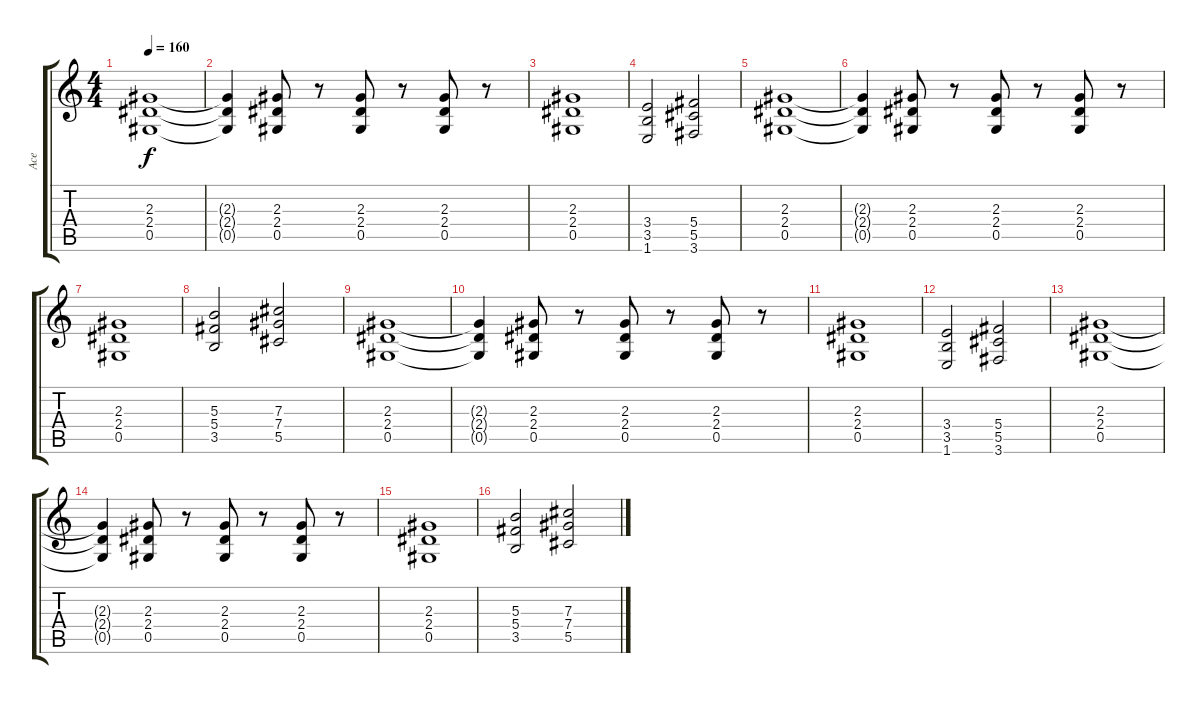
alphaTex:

\track ("Ace" "Ace") {instrument distortionguitar}
\staff {score tabs}
\tuning (Eb4 Bb3 Gb3 Db3 Ab2 Eb2) {hide}
\ts (4 4)
\tempo 160
\clef g2
\ks c
(2.3 2.4 0.5).1{dy f} |
(2.3{t} 2.4{t} 0.5{t}).4 (2.3 2.4 0.5).8 r.8 (2.3 2.4 0.5).8 r.8 (2.3 2.4 0.5).8 r.8 |
(2.3 2.4 0.5).1 |
(3.4 3.5 1.6).2 (5.4 5.5 3.6).2 |
(2.3 2.4 0.5).1 |
(2.3{t} 2.4{t} 0.5{t}).4 (2.3 2.4 0.5).8 r.8 (2.3 2.4 0.5).8 r.8 (2.3 2.4 0.5).8 r.8 |
(2.3 2.4 0.5).1 |
(5.3 5.4 3.5).2 (7.3 7.4 5.5).2 |
(2.3 2.4 0.5).1 |
(2.3{t} 2.4{t} 0.5{t}).4 (2.3 2.4 0.5).8 r.8 (2.3 2.4 0.5).8 r.8 (2.3 2.4 0.5).8 r.8 |
(2.3 2.4 0.5).1 |
(3.4 3.5 1.6).2 (5.4 5.5 3.6).2 |
(2.3 2.4 0.5).1 |
(2.3{t} 2.4{t} 0.5{t}).4 (2.3 2.4 0.5).8 r.8 (2.3 2.4 0.5).8 r.8 (2.3 2.4 0.5).8 r.8 |
(2.3 2.4 0.5).1 |
(5.3 5.4 3.5).2 (7.3 7.4 5.5).2
